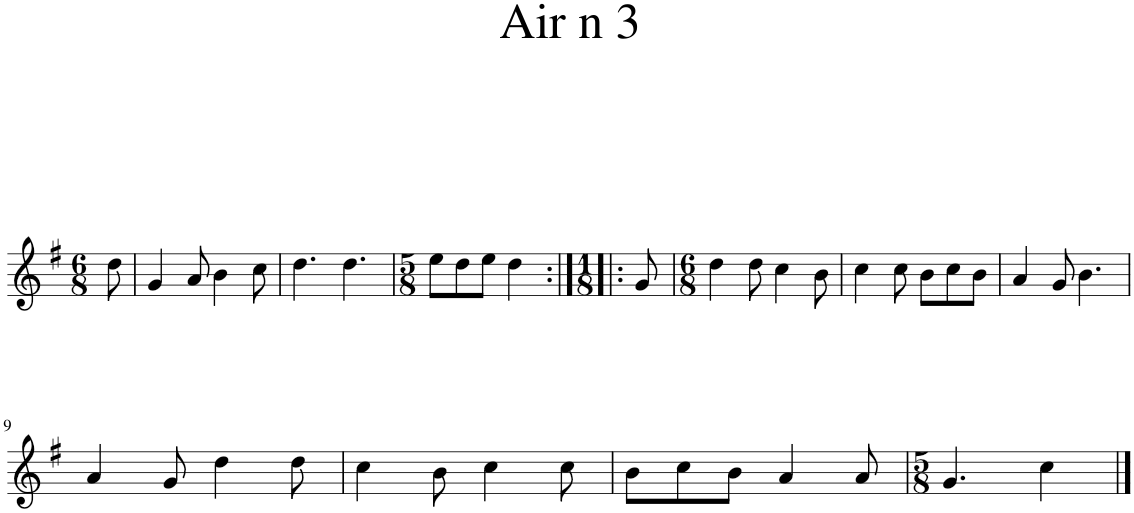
**kern
*part1
*staff1
*I"Piano
*I'Pno.
*clefG2
*k[f#]
*M6/8
=1
8dd\
=2
4g/
8a/
4b\
8cc\
=3
4.dd\
4.dd\
=4
*M5/8
8ee\L
8dd\
8ee\J
4dd\
=5:|!|:
*M1/8
8g/
=6
*M6/8
4dd\
8dd\
4cc\
8b\
=7
4cc\
8cc\
8b\L
8cc\
8b\J
=8
4a/
8g/
4.b\
!!LO:LB:g=z
=9
4a/
8g/
4dd\
8dd\
=10
4cc\
8b\
4cc\
8cc\
=11
8b\L
8cc\
8b\J
4a/
8a/
=12
*M5/8
4.g/
4cc\
==
*-
